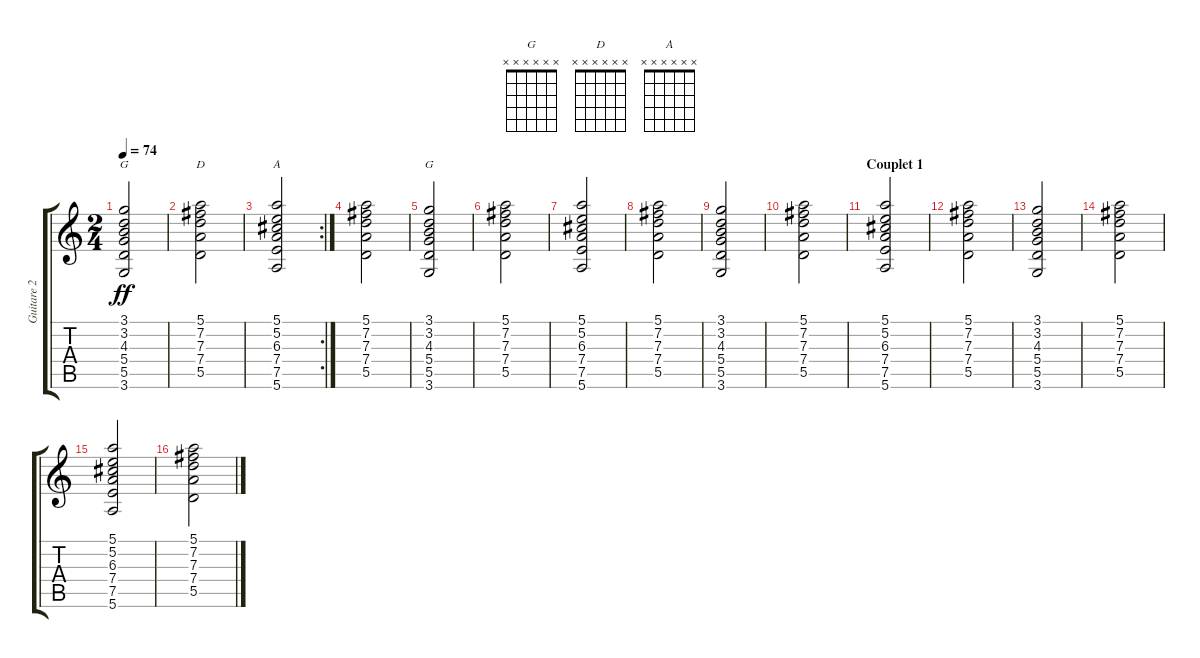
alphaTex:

\track ("Guitare 2" "Guitare 2") {instrument acousticguitarnylon}
\staff {score tabs}
\tuning (E4 B3 G3 D3 A2 E2) {hide}
\chord ("G" 3 3 4 5 5 3)
\chord ("D" x x x x x x) {firstfret 0}
\chord ("A" x x x x x x) {firstfret 0}
\chord ("G" x x x x x x) {firstfret 0}
\ts (2 4)
\tempo 74
\clef g2
\ks c
(3.1 3.2 4.3 5.4 5.5 3.6).2{ch "G" dy ff} |
(5.1 7.2 7.3 7.4 5.5).2{ch "D"} |
\rc 2
(5.1 5.2 6.3 7.4 7.5 5.6).2{ch "A"} |
(5.1 7.2 7.3 7.4 5.5).2 |
(3.1 3.2 4.3 5.4 5.5 3.6).2{ch "G"} |
(5.1 7.2 7.3 7.4 5.5).2 |
(5.1 5.2 6.3 7.4 7.5 5.6).2 |
(5.1 7.2 7.3 7.4 5.5).2 |
(3.1 3.2 4.3 5.4 5.5 3.6).2 |
(5.1 7.2 7.3 7.4 5.5).2 |
\section ("" "Couplet 1")
(5.1 5.2 6.3 7.4 7.5 5.6).2 |
(5.1 7.2 7.3 7.4 5.5).2 |
(3.1 3.2 4.3 5.4 5.5 3.6).2 |
(5.1 7.2 7.3 7.4 5.5).2 |
(5.1 5.2 6.3 7.4 7.5 5.6).2 |
(5.1 7.2 7.3 7.4 5.5).2
